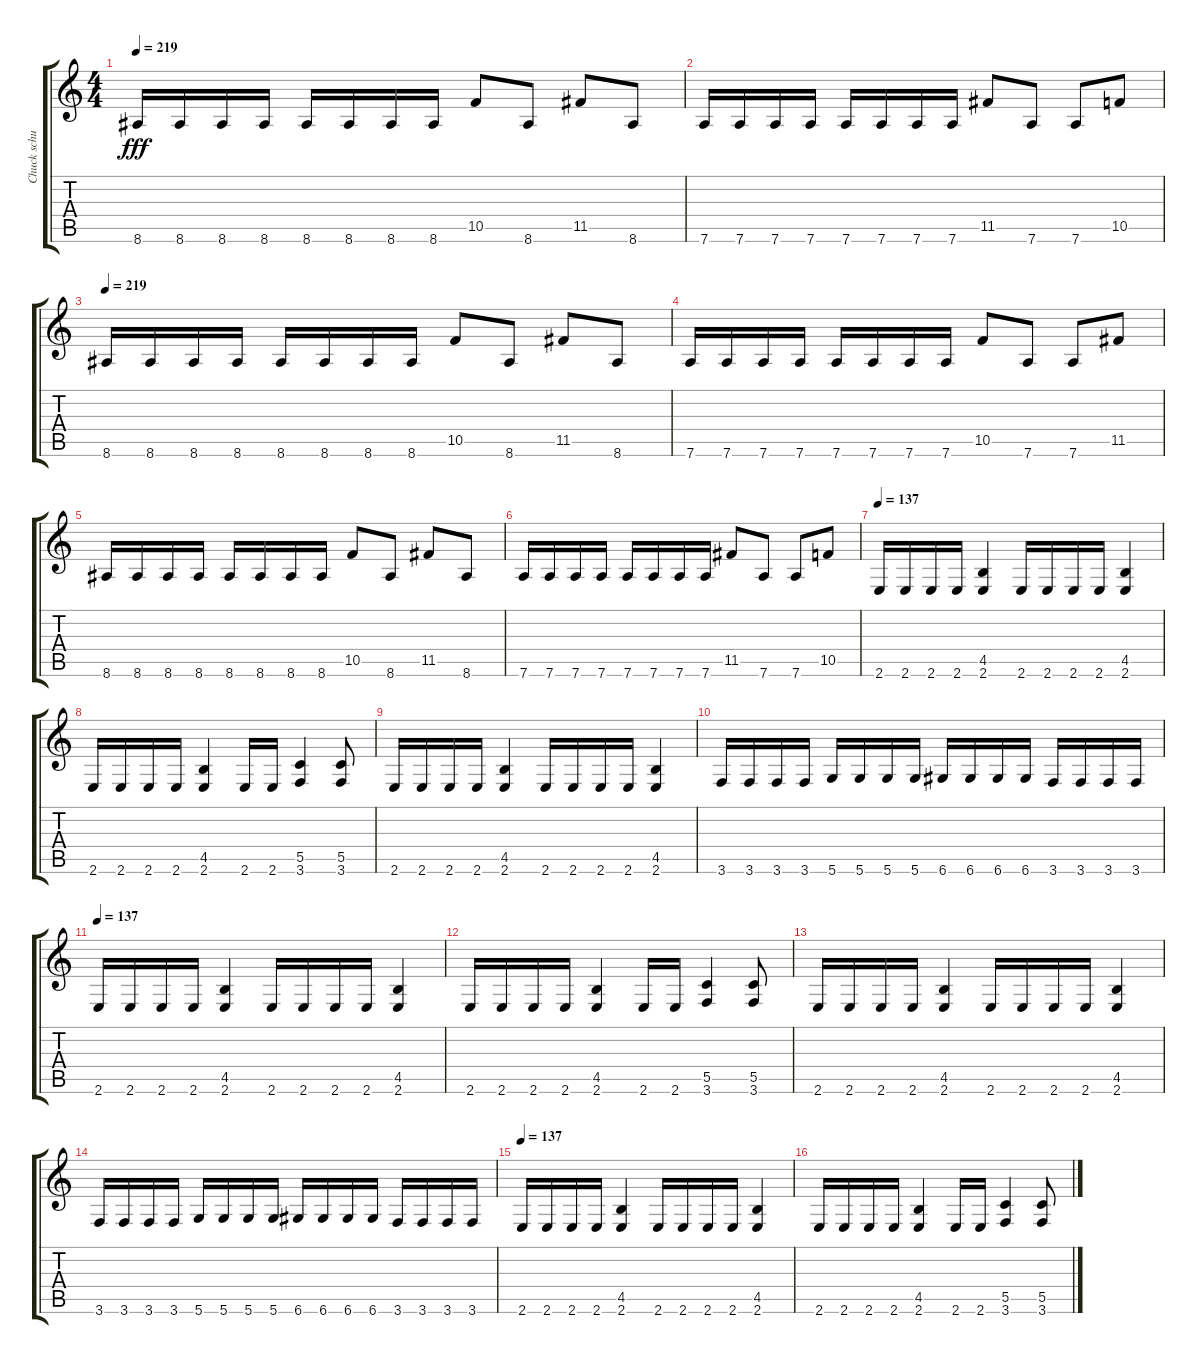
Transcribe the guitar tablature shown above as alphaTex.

\track ("Chuck schuldiner" "Chuck schu") {instrument distortionguitar}
\staff {score tabs}
\tuning (D4 A3 F3 C3 G2 D2) {hide}
\ts (4 4)
\tempo 219
\clef g2
\ks c
8.6.16{dy fff} 8.6.16 8.6.16 8.6.16 8.6.16 8.6.16 8.6.16 8.6.16 10.5.8 8.6.8 11.5.8 8.6.8 |
7.6.16 7.6.16 7.6.16 7.6.16 7.6.16 7.6.16 7.6.16 7.6.16 11.5.8 7.6.8 7.6.8 10.5.8 |
\tempo 219
8.6.16 8.6.16 8.6.16 8.6.16 8.6.16 8.6.16 8.6.16 8.6.16 10.5.8 8.6.8 11.5.8 8.6.8 |
7.6.16 7.6.16 7.6.16 7.6.16 7.6.16 7.6.16 7.6.16 7.6.16 10.5.8 7.6.8 7.6.8 11.5.8 |
8.6.16 8.6.16 8.6.16 8.6.16 8.6.16 8.6.16 8.6.16 8.6.16 10.5.8 8.6.8 11.5.8 8.6.8 |
7.6.16 7.6.16 7.6.16 7.6.16 7.6.16 7.6.16 7.6.16 7.6.16 11.5.8 7.6.8 7.6.8 10.5.8 |
\tempo 137
2.6.16 2.6.16 2.6.16 2.6.16 (4.5 2.6).4 2.6.16 2.6.16 2.6.16 2.6.16 (4.5 2.6).4 |
2.6.16 2.6.16 2.6.16 2.6.16 (4.5 2.6).4 2.6.16 2.6.16 (5.5 3.6).4 (5.5 3.6).8 |
2.6.16 2.6.16 2.6.16 2.6.16 (4.5 2.6).4 2.6.16 2.6.16 2.6.16 2.6.16 (4.5 2.6).4 |
3.6.16 3.6.16 3.6.16 3.6.16 5.6.16 5.6.16 5.6.16 5.6.16 6.6.16 6.6.16 6.6.16 6.6.16 3.6.16 3.6.16 3.6.16 3.6.16 |
\tempo 137
2.6.16 2.6.16 2.6.16 2.6.16 (4.5 2.6).4 2.6.16 2.6.16 2.6.16 2.6.16 (4.5 2.6).4 |
2.6.16 2.6.16 2.6.16 2.6.16 (4.5 2.6).4 2.6.16 2.6.16 (5.5 3.6).4 (5.5 3.6).8 |
2.6.16 2.6.16 2.6.16 2.6.16 (4.5 2.6).4 2.6.16 2.6.16 2.6.16 2.6.16 (4.5 2.6).4 |
3.6.16 3.6.16 3.6.16 3.6.16 5.6.16 5.6.16 5.6.16 5.6.16 6.6.16 6.6.16 6.6.16 6.6.16 3.6.16 3.6.16 3.6.16 3.6.16 |
\tempo 137
2.6.16 2.6.16 2.6.16 2.6.16 (4.5 2.6).4 2.6.16 2.6.16 2.6.16 2.6.16 (4.5 2.6).4 |
2.6.16 2.6.16 2.6.16 2.6.16 (4.5 2.6).4 2.6.16 2.6.16 (5.5 3.6).4 (5.5 3.6).8
